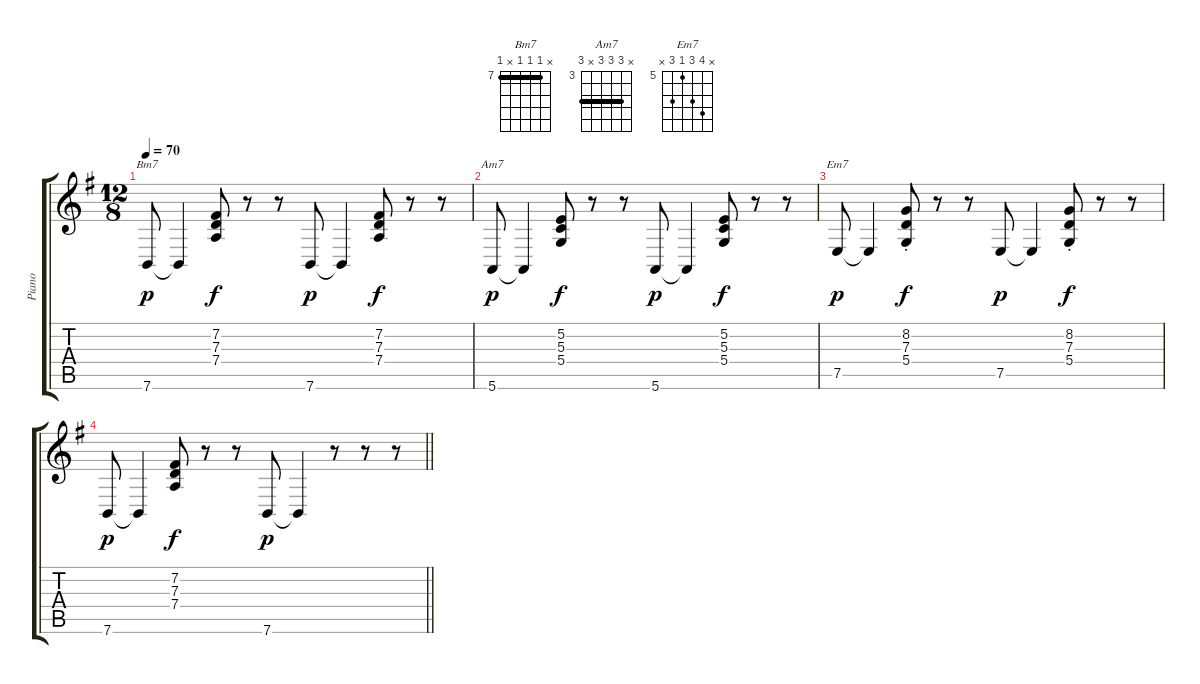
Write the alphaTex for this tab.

\track ("Piano" "Piano") {instrument electricgrandpiano}
\staff {score tabs}
\tuning (E4 B3 G3 D3 A2 E2) {hide}
\chord ("Bm7" x 7 7 7 x 7) {firstfret 7 barre 7}
\chord ("Am7" x 5 5 5 x 5) {firstfret 3 barre 5}
\chord ("Em7" x 8 7 5 7 x) {firstfret 5}
\ts (12 8)
\tempo 70
\clef g2
\ks eminor
7.6.8{ch "Bm7" dy p} 7.6{t}.4 (7.2 7.3 7.4).8{dy f} r.8 r.8 7.6.8{dy p} 7.6{t}.4 (7.2 7.3 7.4).8{dy f} r.8 r.8 |
5.6.8{ch "Am7" dy p} 5.6{t}.4 (5.2 5.3 5.4).8{dy f} r.8 r.8 5.6.8{dy p} 5.6{t}.4 (5.2 5.3 5.4).8{dy f} r.8 r.8 |
7.5.8{ch "Em7" dy p} 7.5{t}.4 (8.2 7.3{st} 5.4).8{dy f} r.8 r.8 7.5.8{dy p} 7.5{t}.4 (8.2 7.3{st} 5.4).8{dy f} r.8 r.8 |
\barLineRight lightlight
7.6.8{dy p} 7.6{t}.4 (7.2 7.3 7.4).8{dy f} r.8 r.8 7.6.8{dy p} 7.6{t}.4 r.8 r.8 r.8
